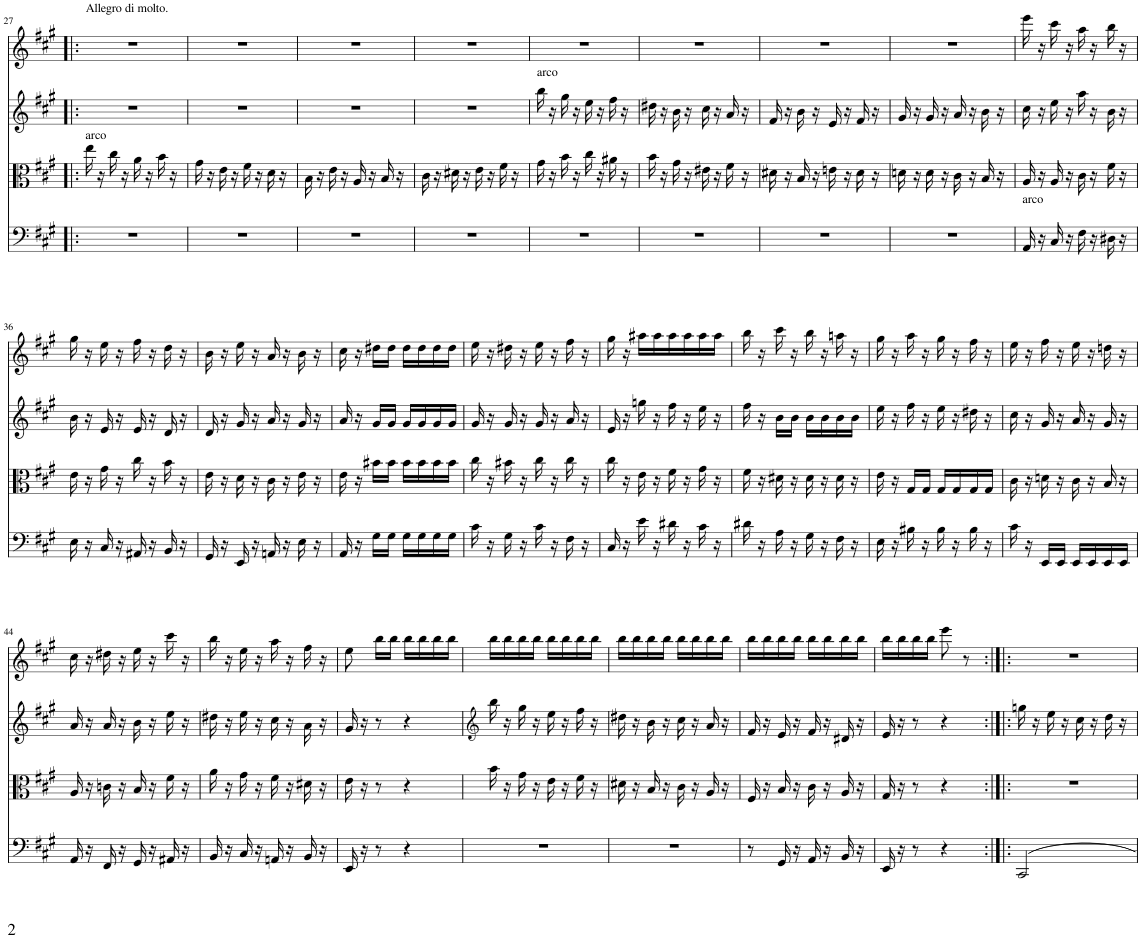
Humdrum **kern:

**kern	**kern	**kern	**kern
*part4	*part3	*part2	*part1
*staff4	*staff3	*staff2	*staff1
*I"Piano	*I"Piano	*I"Piano	*I"Piano
*I'Pno	*I'Pno	*I'Pno	*I'Pno
!!LO:PB:g=z
*clefF4	*clefC3	*clefG2	*clefG2
*k[f#c#g#]	*k[f#c#g#]	*k[f#c#g#]	*k[f#c#g#]
*M2/4	*M2/4	*M2/4	*M2/4
=27!|:	=27!|:	=27!|:	=27!|:
!	!	!	!LO:TX:a:t=Allegro di molto.
!	!LO:TX:a:t=arco	!	!
2r	16ee\	2r	2r
.	16r	.	.
.	16cc#\	.	.
.	16r	.	.
.	16a\	.	.
.	16r	.	.
.	16b\	.	.
.	16r	.	.
=28	=28	=28	=28
2r	16g#\	2r	2r
.	16r	.	.
.	16e\	.	.
.	16r	.	.
.	16f#\	.	.
.	16r	.	.
.	16d\	.	.
.	16r	.	.
=29	=29	=29	=29
2r	16B\	2r	2r
.	16r	.	.
.	16e\	.	.
.	16r	.	.
.	16A/	.	.
.	16r	.	.
.	16B/	.	.
.	16r	.	.
=30	=30	=30	=30
2r	16c#\	2r	2r
.	16r	.	.
.	16d#X\	.	.
.	16r	.	.
.	16e\	.	.
.	16r	.	.
.	16f#\	.	.
.	16r	.	.
=31	=31	=31	=31
!	!	!LO:TX:a:t=arco	!
2r	16g#\	16bb\	2r
.	16r	16r	.
.	16b\	16gg#\	.
.	16r	16r	.
.	16cc#\	16ee\	.
.	16r	16r	.
.	16a#X\	16ff#\	.
.	16r	16r	.
=32	=32	=32	=32
2r	16b\	16dd#X\	2r
.	16r	16r	.
.	16g#\	16b\	.
.	16r	16r	.
.	16e#X\	16cc#\	.
.	16r	16r	.
.	16f#\	16a/	.
.	16r	16r	.
=33	=33	=33	=33
2r	16d#X\	16f#/	2r
.	16r	16r	.
.	16B/	16b\	.
.	16r	16r	.
.	16en\	16e/	.
.	16r	16r	.
.	16d#\	16f#/	.
.	16r	16r	.
=34	=34	=34	=34
2r	16dn\	16g#/	2r
.	16r	16r	.
.	16d\	16g#/	.
.	16r	16r	.
.	16c#\	16a/	.
.	16r	16r	.
.	16B/	16b\	.
.	16r	16r	.
=35	=35	=35	=35
!LO:TX:a:t=arco	!	!	!
16AA/	16A/	16cc#\	16eee\
16r	16r	16r	16r
16C#/	16A/	16ee\	16ccc#\
16r	16r	16r	16r
16F#\	16c#\	16aa\	16aa\
16r	16r	16r	16r
16D#X\	16f#\	16b\	16bb\
16r	16r	16r	16r
!!LO:LB:g=z
=36	=36	=36	=36
16E\	16e\	16b\	16gg#\
16r	16r	16r	16r
16C#/	16g#\	16e/	16ee\
16r	16r	16r	16r
16AA#X/	16cc#\	16e/	16ff#\
16r	16r	16r	16r
16BB/	16b\	16d/	16dd\
16r	16r	16r	16r
=37	=37	=37	=37
16GG#/	16e\	16d/	16b\
16r	16r	16r	16r
16EE/	16d\	16g#/	16ee\
16r	16r	16r	16r
16AAn/	16c#\	16a/	16a/
16r	16r	16r	16r
16E\	16e\	16g#/	16b\
16r	16r	16r	16r
=38	=38	=38	=38
16AA/	16e\	16a/	16cc#\
16r	16r	16r	16r
16G#\LL	16b#X\LL	16g#/LL	16dd#X\LL
16G#\JJ	16b#\JJ	16g#/JJ	16dd#\JJ
16G#\LL	16b#\LL	16g#/LL	16dd#\LL
16G#\	16b#\	16g#/	16dd#\
16G#\	16b#\	16g#/	16dd#\
16G#\JJ	16b#\JJ	16g#/JJ	16dd#\JJ
=39	=39	=39	=39
16c#\	16cc#\	16g#/	16ee\
16r	16r	16r	16r
16G#\	16b#X\	16g#/	16dd#X\
16r	16r	16r	16r
16c#\	16cc#\	16g#/	16ee\
16r	16r	16r	16r
16F#\	16cc#\	16a/	16ff#\
16r	16r	16r	16r
=40	=40	=40	=40
16C#/	16cc#\	16e/	16gg#\
16r	16r	16r	16r
16e\	16e\	16ggn\	16aa#X\LL
16r	16r	16r	16aa#\
16d#X\	16f#\	16ff#\	16aa#\
16r	16r	16r	16aa#\
16c#\	16g#\	16ee\	16aa#\
16r	16r	16r	16aa#\JJ
=41	=41	=41	=41
16d#X\	16f#\	16ff#\	16bb\
16r	16r	16r	16r
16A\	16d#X\	16b\LL	16ccc#\
16r	16r	16b\JJ	16r
16G#\	16d#\	16b\LL	16bb\
16r	16r	16b\	16r
16F#\	16d#\	16b\	16aan\
16r	16r	16b\JJ	16r
=42	=42	=42	=42
16E\	16e\	16ee\	16gg#\
16r	16r	16r	16r
16B#X\	16G#/LL	16ff#\	16aa\
16r	16G#/JJ	16r	16r
16B#\	16G#/LL	16ee\	16gg#\
16r	16G#/	16r	16r
16B#\	16G#/	16dd#X\	16ff#\
16r	16G#/JJ	16r	16r
=43	=43	=43	=43
16c#\	16c#\	16cc#\	16ee\
16r	16r	16r	16r
16EE/LL	16dn\	16g#/	16ff#\
16EE/JJ	16r	16r	16r
16EE/LL	16c#\	16a/	16ee\
16EE/	16r	16r	16r
16EE/	16B/	16g#/	16ddn\
16EE/JJ	16r	16r	16r
!!LO:LB:g=z
=44	=44	=44	=44
16AA/	16A/	16a/	16cc#\
16r	16r	16r	16r
16FF#/	16cn\	16a/	16dd#X\
16r	16r	16r	16r
16GG#/	16B/	16b\	16ee\
16r	16r	16r	16r
16AA#X/	16f#\	16ee\	16ccc#\
16r	16r	16r	16r
=45	=45	=45	=45
16BB/	16a\	16dd#X\	16bb\
16r	16r	16r	16r
16C#/	16g#\	16ee\	16ee\
16r	16r	16r	16r
16AAn/	16f#\	16cc#\	16aa\
16r	16r	16r	16r
16BB/	16d#X\	16a\	16ff#\
16r	16r	16r	16r
=46	=46	=46	=46
16EE/	16e\	16g#/	8ee\
16r	16r	16r	.
8r	8r	8r	16bb\LL
.	.	.	16bb\JJ
4r	4r	4r	16bb\LL
.	.	.	16bb\
.	.	.	16bb\
.	.	.	16bb\JJ
=47	=47	=47	=47
*	*	*clefG2	*
2r	16b\	16bb\	16bb\LL
.	16r	16r	16bb\
.	16g#\	16gg#\	16bb\
.	16r	16r	16bb\JJ
.	16e\	16ee\	16bb\LL
.	16r	16r	16bb\
.	16f#\	16ff#\	16bb\
.	16r	16r	16bb\JJ
=48	=48	=48	=48
2r	16d#X\	16dd#X\	16bb\LL
.	16r	16r	16bb\
.	16B/	16b\	16bb\
.	16r	16r	16bb\JJ
.	16c#\	16cc#\	16bb\LL
.	16r	16r	16bb\
.	16A/	16a/	16bb\
.	16r	16r	16bb\JJ
=49	=49	=49	=49
8r	16F#/	16f#/	16bb\LL
.	16r	16r	16bb\
16GG#/	16B/	16e/	16bb\
16r	16r	16r	16bb\JJ
16AA/	16c#\	16f#/	16bb\LL
16r	16r	16r	16bb\
16BB/	16A/	16d#X/	16bb\
16r	16r	16r	16bb\JJ
=50	=50	=50	=50
16EE/	16G#/	16e/	16bb\LL
16r	16r	16r	16bb\
8r	8r	8r	16bb\
.	.	.	16bb\JJ
4r	4r	4r	8eee\
.	.	.	8r
=51:|!|:	=51:|!|:	=51:|!|:	=51:|!|:
2CC#/	2r	16ggn\	2r
.	.	16r	.
.	.	16ee\	.
.	.	16r	.
.	.	16cc#\	.
.	.	16r	.
.	.	16dd\	.
.	.	16r	.
=	=	=	=
*-	*-	*-	*-
